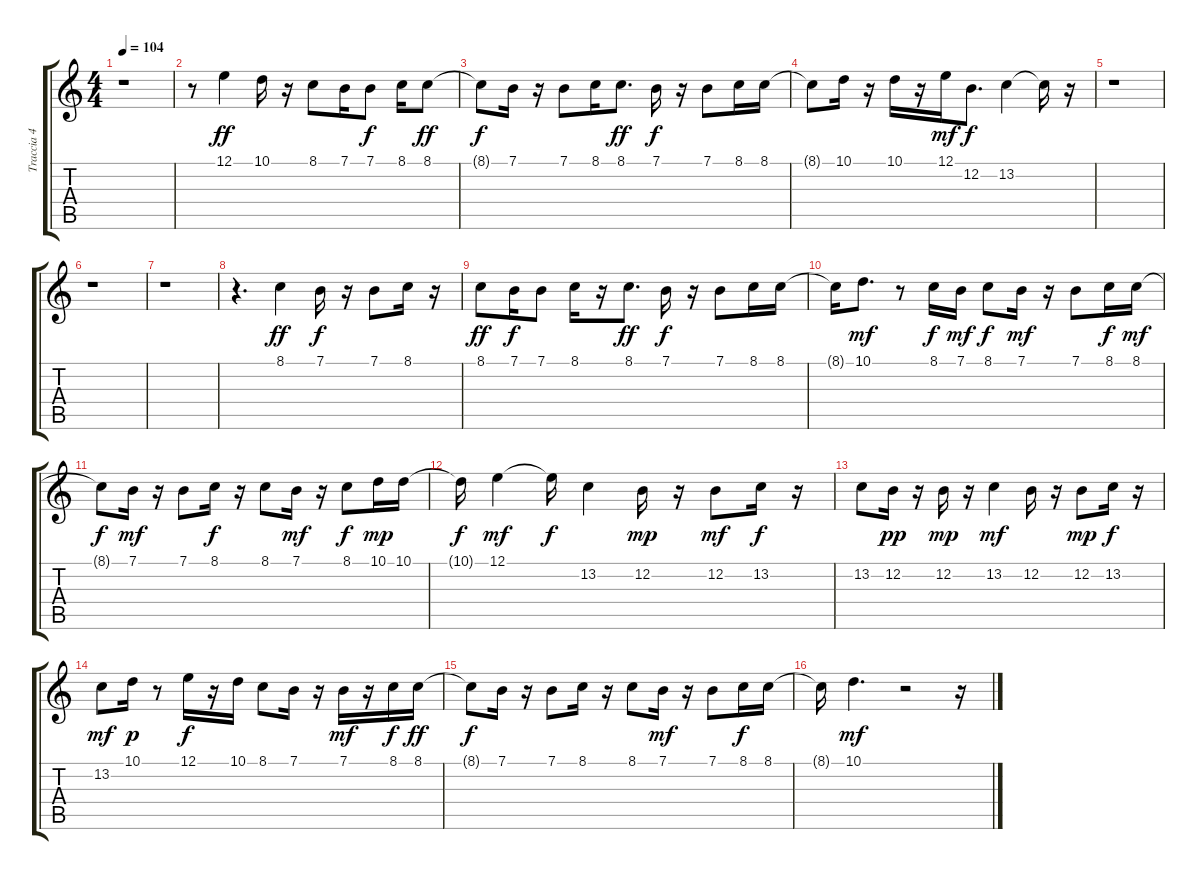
\track ("Traccia 4" "Traccia 4") {instrument lead3calliope}
\staff {score tabs}
\tuning (E4 B3 G3 D3 A2 E2) {hide}
\ts (4 4)
\tempo 104
\clef g2
\ks c
r.1{dy f} |
r.8 12.1.4{dy ff} 10.1.16 r.16 8.1.8 7.1.16 7.1.8{dy f} 8.1.16 8.1.8{dy ff} |
8.1{t}.8{dy f} 7.1.16 r.16 7.1.8 8.1.16 8.1.8{d dy ff} 7.1.16{dy f} r.16 7.1.8 8.1.16 8.1.16 |
8.1{t}.8 10.1.16 r.16 10.1.16 r.16 12.1.16{dy mf} 12.2.8{d dy f} 13.2.4 13.2{t}.16 r.16 |
r.1 |
r.1 |
r.1 |
r.4{d} 8.1.4{dy ff} 7.1.16{dy f} r.16 7.1.8 8.1.16 r.16 |
8.1.8{dy ff} 7.1.16{dy f} 7.1.8 8.1.16 r.16 8.1.8{d dy ff} 7.1.16{dy f} r.16 7.1.8 8.1.16 8.1.16 |
8.1{t}.16 10.1.8{d dy mf} r.8 8.1.16{dy f} 7.1.16{dy mf} 8.1.8{dy f} 7.1.16{dy mf} r.16 7.1.8 8.1.16{dy f} 8.1.16{dy mf} |
8.1{t}.8{dy f} 7.1.16{dy mf} r.16 7.1.8 8.1.16{dy f} r.16 8.1.8 7.1.16{dy mf} r.16 8.1.8{dy f} 10.1.16{dy mp} 10.1.16 |
10.1{t}.16{dy f} 12.1.4{dy mf} 12.1{t}.16{dy f} 13.2.4 12.2.16{dy mp} r.16 12.2.8{dy mf} 13.2.16{dy f} r.16 |
13.2.8 12.2.16{dy pp} r.16 12.2.16{dy mp} r.16 13.2.4{dy mf} 12.2.16 r.16 12.2.8{dy mp} 13.2.16{dy f} r.16 |
13.2.8{dy mf} 10.1.16{dy p} r.8 12.1.16{dy f} r.16 10.1.16 8.1.8 7.1.16 r.16 7.1.16{dy mf} r.16 8.1.16{dy f} 8.1.16{dy ff} |
8.1{t}.8{dy f} 7.1.16 r.16 7.1.8 8.1.16 r.16 8.1.8 7.1.16{dy mf} r.16 7.1.8 8.1.16{dy f} 8.1.16 |
8.1{t}.16 10.1.4{d dy mf} r.2 r.16
